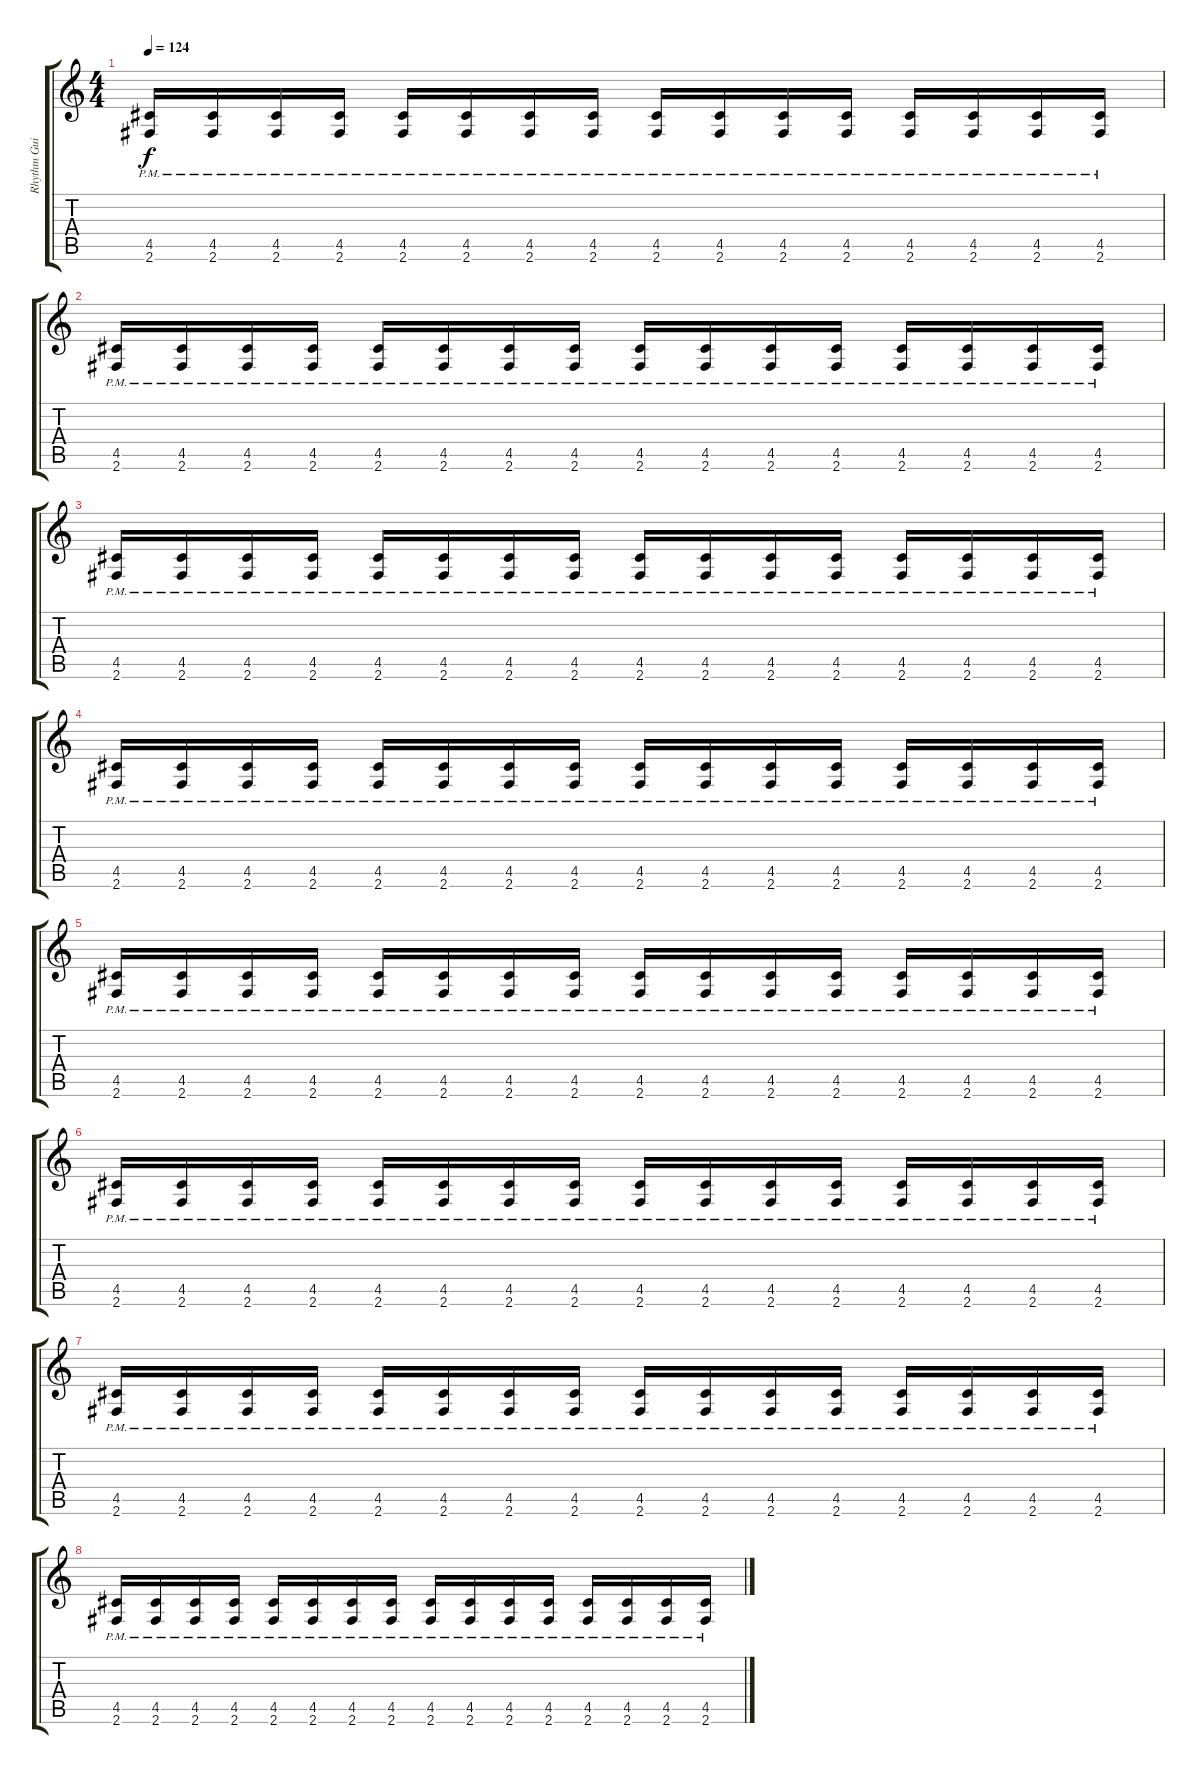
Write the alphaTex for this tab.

\track ("Rhythm Guitar 1 [Dave Mustaine]" "Rhythm Gui") {instrument distortionguitar}
\staff {score tabs}
\tuning (E4 B3 G3 D3 A2 E2) {hide}
\ts (4 4)
\tempo 124
\clef g2
\ks c
(4.5{pm} 2.6{pm}).16{dy f} (4.5{pm} 2.6{pm}).16 (4.5{pm} 2.6{pm}).16 (4.5{pm} 2.6{pm}).16 (4.5{pm} 2.6{pm}).16 (4.5{pm} 2.6{pm}).16 (4.5{pm} 2.6{pm}).16 (4.5{pm} 2.6{pm}).16 (4.5{pm} 2.6{pm}).16 (4.5{pm} 2.6{pm}).16 (4.5{pm} 2.6{pm}).16 (4.5{pm} 2.6{pm}).16 (4.5{pm} 2.6{pm}).16 (4.5{pm} 2.6{pm}).16 (4.5{pm} 2.6{pm}).16 (4.5{pm} 2.6{pm}).16 |
(4.5{pm} 2.6{pm}).16 (4.5{pm} 2.6{pm}).16 (4.5{pm} 2.6{pm}).16 (4.5{pm} 2.6{pm}).16 (4.5{pm} 2.6{pm}).16 (4.5{pm} 2.6{pm}).16 (4.5{pm} 2.6{pm}).16 (4.5{pm} 2.6{pm}).16 (4.5{pm} 2.6{pm}).16 (4.5{pm} 2.6{pm}).16 (4.5{pm} 2.6{pm}).16 (4.5{pm} 2.6{pm}).16 (4.5{pm} 2.6{pm}).16 (4.5{pm} 2.6{pm}).16 (4.5{pm} 2.6{pm}).16 (4.5{pm} 2.6{pm}).16 |
(4.5{pm} 2.6{pm}).16 (4.5{pm} 2.6{pm}).16 (4.5{pm} 2.6{pm}).16 (4.5{pm} 2.6{pm}).16 (4.5{pm} 2.6{pm}).16 (4.5{pm} 2.6{pm}).16 (4.5{pm} 2.6{pm}).16 (4.5{pm} 2.6{pm}).16 (4.5{pm} 2.6{pm}).16 (4.5{pm} 2.6{pm}).16 (4.5{pm} 2.6{pm}).16 (4.5{pm} 2.6{pm}).16 (4.5{pm} 2.6{pm}).16 (4.5{pm} 2.6{pm}).16 (4.5{pm} 2.6{pm}).16 (4.5{pm} 2.6{pm}).16 |
(4.5{pm} 2.6{pm}).16 (4.5{pm} 2.6{pm}).16 (4.5{pm} 2.6{pm}).16 (4.5{pm} 2.6{pm}).16 (4.5{pm} 2.6{pm}).16 (4.5{pm} 2.6{pm}).16 (4.5{pm} 2.6{pm}).16 (4.5{pm} 2.6{pm}).16 (4.5{pm} 2.6{pm}).16 (4.5{pm} 2.6{pm}).16 (4.5{pm} 2.6{pm}).16 (4.5{pm} 2.6{pm}).16 (4.5{pm} 2.6{pm}).16 (4.5{pm} 2.6{pm}).16 (4.5{pm} 2.6{pm}).16 (4.5{pm} 2.6{pm}).16 |
(4.5{pm} 2.6{pm}).16 (4.5{pm} 2.6{pm}).16 (4.5{pm} 2.6{pm}).16 (4.5{pm} 2.6{pm}).16 (4.5{pm} 2.6{pm}).16 (4.5{pm} 2.6{pm}).16 (4.5{pm} 2.6{pm}).16 (4.5{pm} 2.6{pm}).16 (4.5{pm} 2.6{pm}).16 (4.5{pm} 2.6{pm}).16 (4.5{pm} 2.6{pm}).16 (4.5{pm} 2.6{pm}).16 (4.5{pm} 2.6{pm}).16 (4.5{pm} 2.6{pm}).16 (4.5{pm} 2.6{pm}).16 (4.5{pm} 2.6{pm}).16 |
(4.5{pm} 2.6{pm}).16 (4.5{pm} 2.6{pm}).16 (4.5{pm} 2.6{pm}).16 (4.5{pm} 2.6{pm}).16 (4.5{pm} 2.6{pm}).16 (4.5{pm} 2.6{pm}).16 (4.5{pm} 2.6{pm}).16 (4.5{pm} 2.6{pm}).16 (4.5{pm} 2.6{pm}).16 (4.5{pm} 2.6{pm}).16 (4.5{pm} 2.6{pm}).16 (4.5{pm} 2.6{pm}).16 (4.5{pm} 2.6{pm}).16 (4.5{pm} 2.6{pm}).16 (4.5{pm} 2.6{pm}).16 (4.5{pm} 2.6{pm}).16 |
(4.5{pm} 2.6{pm}).16 (4.5{pm} 2.6{pm}).16 (4.5{pm} 2.6{pm}).16 (4.5{pm} 2.6{pm}).16 (4.5{pm} 2.6{pm}).16 (4.5{pm} 2.6{pm}).16 (4.5{pm} 2.6{pm}).16 (4.5{pm} 2.6{pm}).16 (4.5{pm} 2.6{pm}).16 (4.5{pm} 2.6{pm}).16 (4.5{pm} 2.6{pm}).16 (4.5{pm} 2.6{pm}).16 (4.5{pm} 2.6{pm}).16 (4.5{pm} 2.6{pm}).16 (4.5{pm} 2.6{pm}).16 (4.5{pm} 2.6{pm}).16 |
(4.5{pm} 2.6{pm}).16 (4.5{pm} 2.6{pm}).16 (4.5{pm} 2.6{pm}).16 (4.5{pm} 2.6{pm}).16 (4.5{pm} 2.6{pm}).16 (4.5{pm} 2.6{pm}).16 (4.5{pm} 2.6{pm}).16 (4.5{pm} 2.6{pm}).16 (4.5{pm} 2.6{pm}).16 (4.5{pm} 2.6{pm}).16 (4.5{pm} 2.6{pm}).16 (4.5{pm} 2.6{pm}).16 (4.5{pm} 2.6{pm}).16 (4.5{pm} 2.6{pm}).16 (4.5{pm} 2.6{pm}).16 (4.5{pm} 2.6{pm}).16
